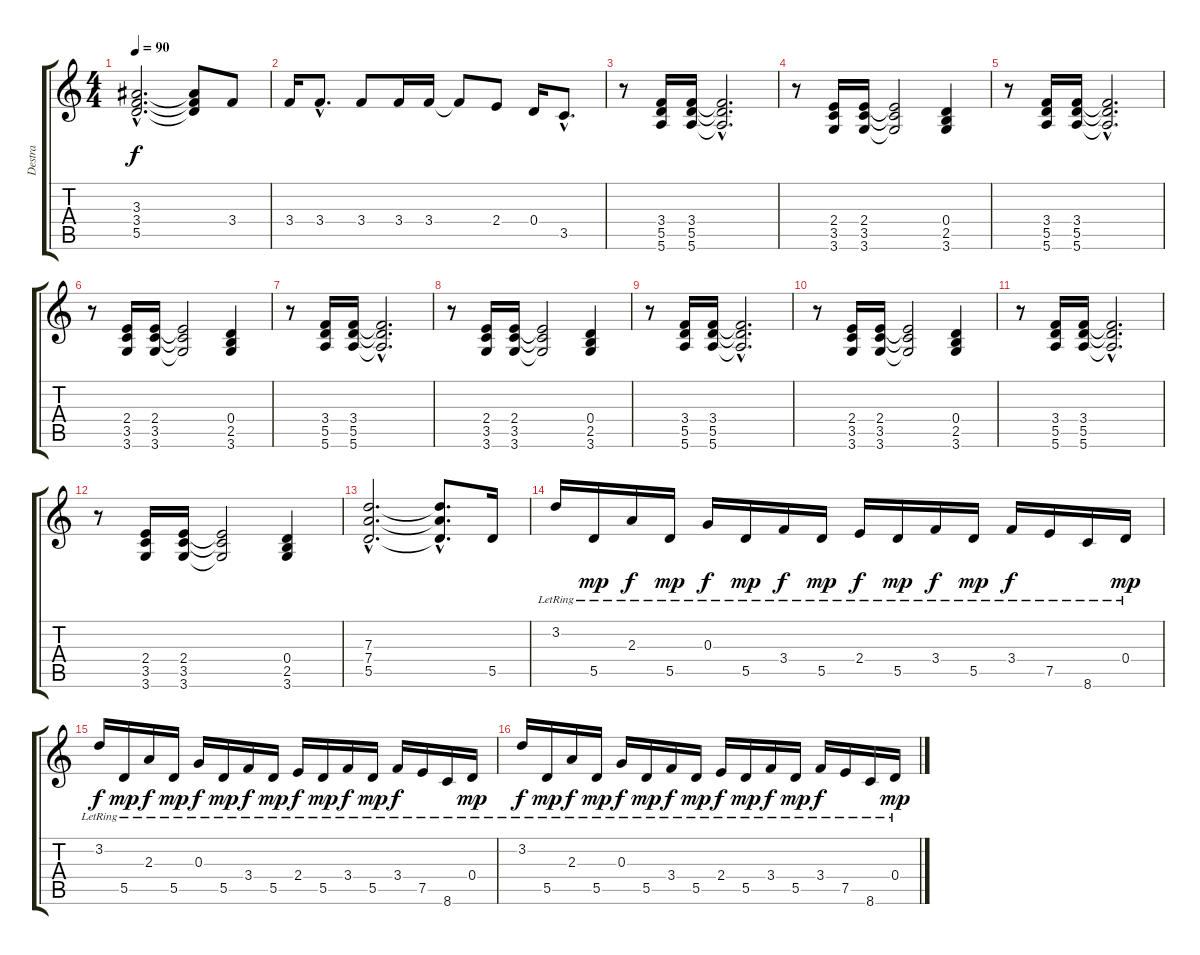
\track ("Destra" "Destra") {instrument acousticgrandpiano}
\staff {score tabs}
\tuning (E5 B4 G4 D4 A3 E3) {hide}
\ts (4 4)
\tempo 90
\clef g2
\ks c
(3.3{hac} 3.4{hac} 5.5{hac}).2{d dy f} (3.3{t} 3.4{t} 5.5{t}).8 3.4.8 |
3.4.16 3.4{hac}.8{d} 3.4.8 3.4.16 3.4.16 3.4{t}.8 2.4.8 0.4.16 3.5{hac}.8{d} |
r.8 (3.4 5.5 5.6).16 (3.4 5.5 5.6).16 (3.4{hac t} 5.5{hac t} 5.6{hac t}).2{d} |
r.8 (2.4 3.5 3.6).16 (2.4 3.5 3.6).16 (2.4{t} 3.5{t} 3.6{t}).2 (0.4 2.5 3.6).4 |
r.8 (3.4 5.5 5.6).16 (3.4 5.5 5.6).16 (3.4{hac t} 5.5{hac t} 5.6{hac t}).2{d} |
r.8 (2.4 3.5 3.6).16 (2.4 3.5 3.6).16 (2.4{t} 3.5{t} 3.6{t}).2 (0.4 2.5 3.6).4 |
r.8 (3.4 5.5 5.6).16 (3.4 5.5 5.6).16 (3.4{hac t} 5.5{hac t} 5.6{hac t}).2{d} |
r.8 (2.4 3.5 3.6).16 (2.4 3.5 3.6).16 (2.4{t} 3.5{t} 3.6{t}).2 (0.4 2.5 3.6).4 |
r.8 (3.4 5.5 5.6).16 (3.4 5.5 5.6).16 (3.4{hac t} 5.5{hac t} 5.6{hac t}).2{d} |
r.8 (2.4 3.5 3.6).16 (2.4 3.5 3.6).16 (2.4{t} 3.5{t} 3.6{t}).2 (0.4 2.5 3.6).4 |
r.8 (3.4 5.5 5.6).16 (3.4 5.5 5.6).16 (3.4{hac t} 5.5{hac t} 5.6{hac t}).2{d} |
r.8 (2.4 3.5 3.6).16 (2.4 3.5 3.6).16 (2.4{t} 3.5{t} 3.6{t}).2 (0.4 2.5 3.6).4 |
(7.3{hac} 7.4{hac} 5.5{hac}).2{d} (7.3{hac t} 7.4{hac t} 5.5{hac t}).8{d} 5.5.16 |
3.2{lr}.16 5.5{lr}.16{dy mp} 2.3{lr}.16{dy f} 5.5{lr}.16{dy mp} 0.3{lr}.16{dy f} 5.5{lr}.16{dy mp} 3.4{lr}.16{dy f} 5.5{lr}.16{dy mp} 2.4{lr}.16{dy f} 5.5{lr}.16{dy mp} 3.4{lr}.16{dy f} 5.5{lr}.16{dy mp} 3.4{lr}.16{dy f} 7.5{lr}.16 8.6{lr}.16 0.4{lr}.16{dy mp} |
3.2{lr}.16{dy f} 5.5{lr}.16{dy mp} 2.3{lr}.16{dy f} 5.5{lr}.16{dy mp} 0.3{lr}.16{dy f} 5.5{lr}.16{dy mp} 3.4{lr}.16{dy f} 5.5{lr}.16{dy mp} 2.4{lr}.16{dy f} 5.5{lr}.16{dy mp} 3.4{lr}.16{dy f} 5.5{lr}.16{dy mp} 3.4{lr}.16{dy f} 7.5{lr}.16 8.6{lr}.16 0.4{lr}.16{dy mp} |
3.2{lr}.16{dy f} 5.5{lr}.16{dy mp} 2.3{lr}.16{dy f} 5.5{lr}.16{dy mp} 0.3{lr}.16{dy f} 5.5{lr}.16{dy mp} 3.4{lr}.16{dy f} 5.5{lr}.16{dy mp} 2.4{lr}.16{dy f} 5.5{lr}.16{dy mp} 3.4{lr}.16{dy f} 5.5{lr}.16{dy mp} 3.4{lr}.16{dy f} 7.5{lr}.16 8.6{lr}.16 0.4{lr}.16{dy mp}
